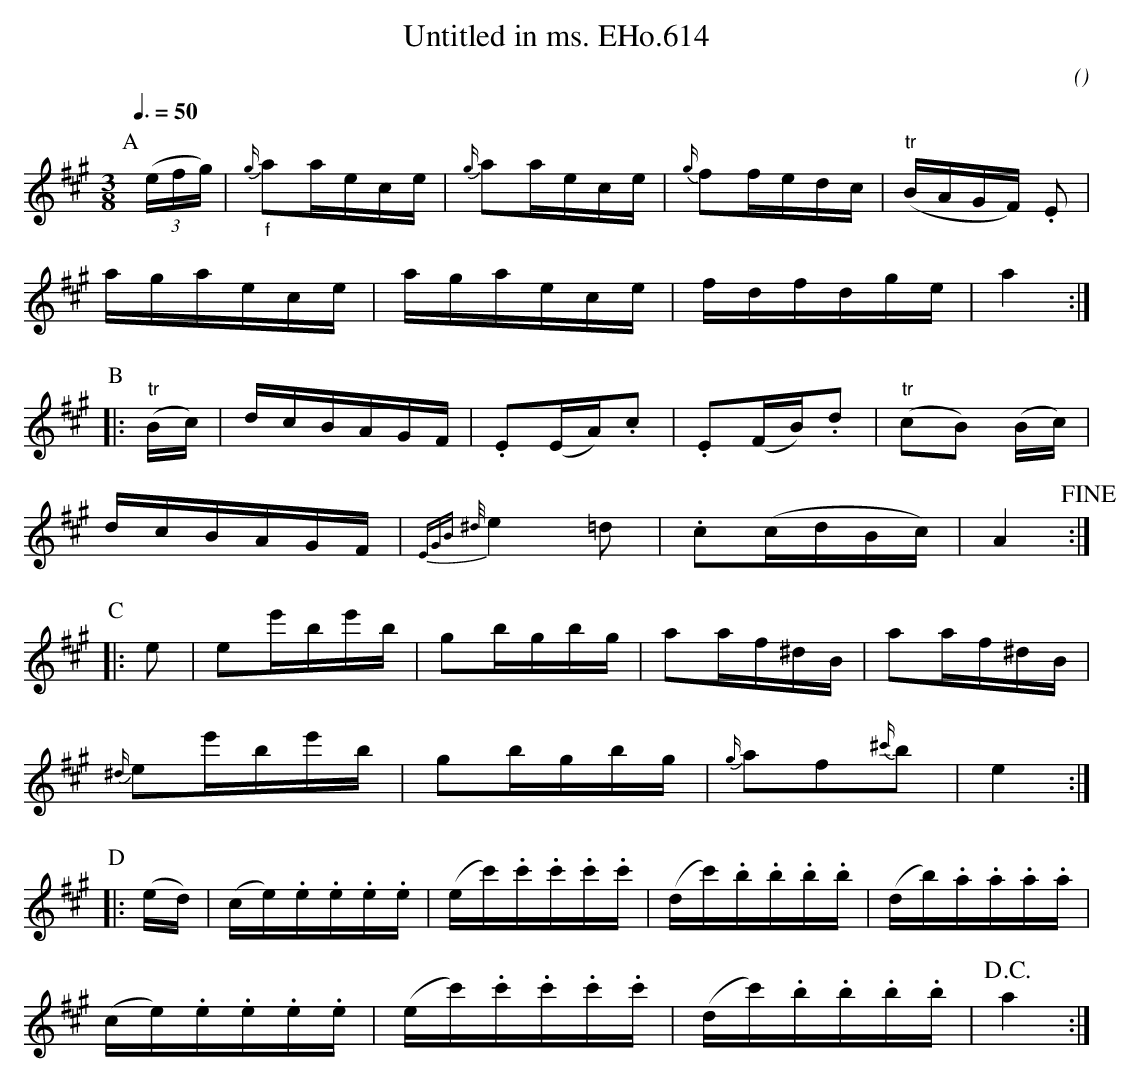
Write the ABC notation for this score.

X:1
T:Untitled in ms. EHo.614
M:3/8
L:1/16
Q:3/8=50
C:
O:
K:A
P:A
y(3(efg) | "_f"{g/}a2aece | {g/}a2aece | {g/}f2fedc | ("tr"BAGF) .E2 |
agaece | agaece | fdfdge | a4 :|
P:B
|:("tr"Bc) | dcBAGF | .E2(EA).c2 | .E2(FB).d2 | ("tr"c2B2) (Bc) |
dcBAGF | {EGB ^d/}e4=d2 | .c2(cdBc) | A4 !fine!:|
P:C
|: e2 | e2e'be'b | g2bgbg | a2af^dB | a2af^dB |
{^d/}e2e'be'b | g2bgbg | {g/}a2f2{^c'/}b2 | e4 :|
P:D
|:(ed) | (ce).e.e.e.e | (ec').c'.c'.c'.c' | (dc').b.b.b.b | (db).a.a.a.a |
(ce).e.e.e.e | (ec').c'.c'.c'.c' | (dc').b.b.b.b | !D.C.!a4 :|
